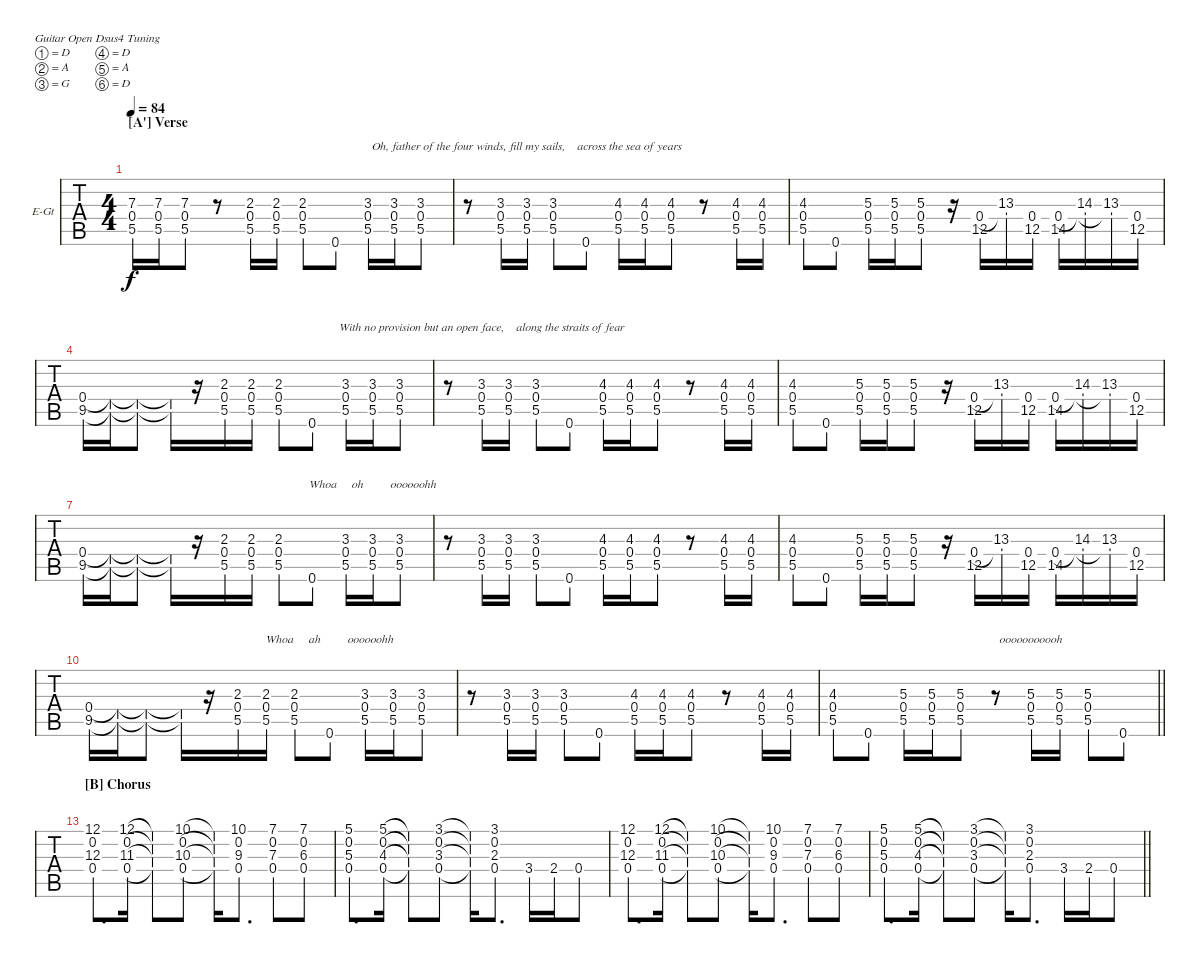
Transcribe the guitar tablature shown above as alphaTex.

\bracketExtendMode nobrackets
\firstSystemTrackNameOrientation horizontal
\otherSystemsTrackNameOrientation horizontal
\defaultBarNumberDisplay FirstOfSystem
\track ("Dadgad" "E-Gt") {instrument distortionguitar}
\staff {tabs}
\tuning (D4 A3 G3 D3 A2 D2)
\ts (4 4)
\section ("A'" "Verse")
\tempo 84
\clef g2
\ks d
(7.3 0.4 5.5).16{lyrics (0 "") lyrics (1 "") lyrics (2 "") lyrics (3 "") lyrics (4 "") dy f} (7.3 0.4 5.5).16{lyrics (0 "") lyrics (1 "") lyrics (2 "") lyrics (3 "") lyrics (4 "")} (7.3 0.4 5.5).8{lyrics (0 "") lyrics (1 "") lyrics (2 "") lyrics (3 "") lyrics (4 "")} r.8 (2.3 0.4 5.5).16{lyrics (0 "") lyrics (1 "") lyrics (2 "") lyrics (3 "") lyrics (4 "")} (2.3 0.4 5.5).16{lyrics (0 "") lyrics (1 "") lyrics (2 "") lyrics (3 "") lyrics (4 "")} (2.3 0.4 5.5).8{lyrics (0 "") lyrics (1 "") lyrics (2 "") lyrics (3 "") lyrics (4 "")} 0.6.8{lyrics (0 "") lyrics (1 "") lyrics (2 "") lyrics (3 "") lyrics (4 "")} (3.3 0.4 5.5).16{lyrics (0 "") lyrics (1 "") lyrics (2 "") lyrics (3 "") lyrics (4 "")} (3.3 0.4 5.5).16{lyrics (0 "") lyrics (1 "") lyrics (2 "") lyrics (3 "") lyrics (4 "")} (3.3 0.4 5.5).8{lyrics (0 "") lyrics (1 "") lyrics (2 "") lyrics (3 "") lyrics (4 "")} |
r.8 (3.3 0.4 5.5).16{lyrics (0 "") lyrics (1 "") lyrics (2 "") lyrics (3 "") lyrics (4 "")} (3.3 0.4 5.5).16{lyrics (0 "") lyrics (1 "") lyrics (2 "Oh, father of the four winds, fill my sails,    across the sea of years") lyrics (3 "") lyrics (4 "")} (3.3 0.4 5.5).8{lyrics (0 "") lyrics (1 "") lyrics (2 "") lyrics (3 "") lyrics (4 "")} 0.6.8{lyrics (0 "") lyrics (1 "") lyrics (2 "") lyrics (3 "") lyrics (4 "")} (4.3 0.4 5.5).16{lyrics (0 "") lyrics (1 "") lyrics (2 "") lyrics (3 "") lyrics (4 "")} (4.3 0.4 5.5).16{lyrics (0 "") lyrics (1 "") lyrics (2 "") lyrics (3 "") lyrics (4 "")} (4.3 0.4 5.5).8{lyrics (0 "") lyrics (1 "") lyrics (2 "") lyrics (3 "") lyrics (4 "")} r.8 (4.3 0.4 5.5).16{lyrics (0 "") lyrics (1 "") lyrics (2 "") lyrics (3 "") lyrics (4 "")} (4.3 0.4 5.5).16{lyrics (0 "") lyrics (1 "") lyrics (2 "") lyrics (3 "") lyrics (4 "")} |
(4.3 0.4 5.5).8{lyrics (0 "") lyrics (1 "") lyrics (2 "") lyrics (3 "") lyrics (4 "")} 0.6.8{lyrics (0 "") lyrics (1 "") lyrics (2 "") lyrics (3 "") lyrics (4 "")} (5.3 0.4 5.5).16{lyrics (0 "") lyrics (1 "") lyrics (2 "") lyrics (3 "") lyrics (4 "")} (5.3 0.4 5.5).16{lyrics (0 "") lyrics (1 "") lyrics (2 "") lyrics (3 "") lyrics (4 "")} (5.3 0.4 5.5).8{lyrics (0 "") lyrics (1 "") lyrics (2 "") lyrics (3 "") lyrics (4 "")} r.16 (12.5 0.4).16{lyrics (0 "") lyrics (1 "") lyrics (2 "") lyrics (3 "") lyrics (4 "")} (13.3 0.4{t}).16{lyrics (0 "") lyrics (1 "") lyrics (2 "") lyrics (3 "") lyrics (4 "")} (12.5 0.4).16{lyrics (0 "") lyrics (1 "") lyrics (2 "") lyrics (3 "") lyrics (4 "")} (14.5 0.4).16{lyrics (0 "") lyrics (1 "") lyrics (2 "") lyrics (3 "") lyrics (4 "")} (14.3 0.4{t}).16{lyrics (0 "") lyrics (1 "") lyrics (2 "") lyrics (3 "") lyrics (4 "")} (13.3 0.4{t}).16{lyrics (0 "") lyrics (1 "") lyrics (2 "") lyrics (3 "") lyrics (4 "")} (12.5 0.4).16{lyrics (0 "") lyrics (1 "") lyrics (2 "") lyrics (3 "") lyrics (4 "")} |
(9.5 0.4).16{lyrics (0 "") lyrics (1 "") lyrics (2 "") lyrics (3 "") lyrics (4 "")} (9.5{t} 0.4{t}).16{lyrics (0 "") lyrics (1 "") lyrics (2 "") lyrics (3 "") lyrics (4 "")} (9.5{t} 0.4{t}).8{lyrics (0 "") lyrics (1 "") lyrics (2 "") lyrics (3 "") lyrics (4 "")} (9.5{t} 0.4{t}).16{lyrics (0 "") lyrics (1 "") lyrics (2 "") lyrics (3 "") lyrics (4 "")} r.16 (2.3 0.4 5.5).16{lyrics (0 "") lyrics (1 "") lyrics (2 "") lyrics (3 "") lyrics (4 "")} (2.3 0.4 5.5).16{lyrics (0 "") lyrics (1 "") lyrics (2 "") lyrics (3 "") lyrics (4 "")} (2.3 0.4 5.5).8{lyrics (0 "") lyrics (1 "") lyrics (2 "") lyrics (3 "") lyrics (4 "")} 0.6.8{lyrics (0 "") lyrics (1 "") lyrics (2 "") lyrics (3 "") lyrics (4 "")} (3.3 0.4 5.5).16{lyrics (0 "") lyrics (1 "") lyrics (2 "") lyrics (3 "") lyrics (4 "")} (3.3 0.4 5.5).16{lyrics (0 "") lyrics (1 "") lyrics (2 "") lyrics (3 "") lyrics (4 "")} (3.3 0.4 5.5).8{lyrics (0 "") lyrics (1 "") lyrics (2 "") lyrics (3 "") lyrics (4 "")} |
r.8 (3.3 0.4 5.5).16{lyrics (0 "") lyrics (1 "") lyrics (2 "With no provision but an open face,    along the straits of fear") lyrics (3 "") lyrics (4 "")} (3.3 0.4 5.5).16{lyrics (0 "") lyrics (1 "") lyrics (2 "") lyrics (3 "") lyrics (4 "")} (3.3 0.4 5.5).8{lyrics (0 "") lyrics (1 "") lyrics (2 "") lyrics (3 "") lyrics (4 "")} 0.6.8{lyrics (0 "") lyrics (1 "") lyrics (2 "") lyrics (3 "") lyrics (4 "")} (4.3 0.4 5.5).16{lyrics (0 "") lyrics (1 "") lyrics (2 "") lyrics (3 "") lyrics (4 "")} (4.3 0.4 5.5).16{lyrics (0 "") lyrics (1 "") lyrics (2 "") lyrics (3 "") lyrics (4 "")} (4.3 0.4 5.5).8{lyrics (0 "") lyrics (1 "") lyrics (2 "") lyrics (3 "") lyrics (4 "")} r.8 (4.3 0.4 5.5).16{lyrics (0 "") lyrics (1 "") lyrics (2 "") lyrics (3 "") lyrics (4 "")} (4.3 0.4 5.5).16{lyrics (0 "") lyrics (1 "") lyrics (2 "") lyrics (3 "") lyrics (4 "")} |
(4.3 0.4 5.5).8{lyrics (0 "") lyrics (1 "") lyrics (2 "") lyrics (3 "") lyrics (4 "")} 0.6.8{lyrics (0 "") lyrics (1 "") lyrics (2 "") lyrics (3 "") lyrics (4 "")} (5.3 0.4 5.5).16{lyrics (0 "") lyrics (1 "") lyrics (2 "") lyrics (3 "") lyrics (4 "")} (5.3 0.4 5.5).16{lyrics (0 "") lyrics (1 "") lyrics (2 "") lyrics (3 "") lyrics (4 "")} (5.3 0.4 5.5).8{lyrics (0 "") lyrics (1 "") lyrics (2 "") lyrics (3 "") lyrics (4 "")} r.16 (12.5 0.4).16{lyrics (0 "") lyrics (1 "") lyrics (2 "") lyrics (3 "") lyrics (4 "")} (13.3 0.4{t}).16{lyrics (0 "") lyrics (1 "") lyrics (2 "") lyrics (3 "") lyrics (4 "")} (12.5 0.4).16{lyrics (0 "") lyrics (1 "") lyrics (2 "") lyrics (3 "") lyrics (4 "")} (14.5 0.4).16{lyrics (0 "") lyrics (1 "") lyrics (2 "") lyrics (3 "") lyrics (4 "")} (14.3 0.4{t}).16{lyrics (0 "") lyrics (1 "") lyrics (2 "") lyrics (3 "") lyrics (4 "")} (13.3 0.4{t}).16{lyrics (0 "") lyrics (1 "") lyrics (2 "") lyrics (3 "") lyrics (4 "")} (12.5 0.4).16{lyrics (0 "") lyrics (1 "") lyrics (2 "") lyrics (3 "") lyrics (4 "")} |
(9.5 0.4).16{lyrics (0 "") lyrics (1 "") lyrics (2 "") lyrics (3 "") lyrics (4 "")} (9.5{t} 0.4{t}).16{lyrics (0 "") lyrics (1 "") lyrics (2 "") lyrics (3 "") lyrics (4 "")} (9.5{t} 0.4{t}).8{lyrics (0 "") lyrics (1 "") lyrics (2 "") lyrics (3 "") lyrics (4 "")} (9.5{t} 0.4{t}).16{lyrics (0 "") lyrics (1 "") lyrics (2 "") lyrics (3 "") lyrics (4 "")} r.16 (2.3 0.4 5.5).16{lyrics (0 "") lyrics (1 "") lyrics (2 "") lyrics (3 "") lyrics (4 "")} (2.3 0.4 5.5).16{lyrics (0 "") lyrics (1 "") lyrics (2 "") lyrics (3 "") lyrics (4 "")} (2.3 0.4 5.5).8{lyrics (0 "") lyrics (1 "") lyrics (2 "") lyrics (3 "") lyrics (4 "")} 0.6.8{lyrics (0 "") lyrics (1 "") lyrics (2 "") lyrics (3 "") lyrics (4 "")} (3.3 0.4 5.5).16{lyrics (0 "") lyrics (1 "") lyrics (2 "") lyrics (3 "") lyrics (4 "")} (3.3 0.4 5.5).16{lyrics (0 "") lyrics (1 "") lyrics (2 "Whoa     oh         oooooohh") lyrics (3 "") lyrics (4 "")} (3.3 0.4 5.5).8{lyrics (0 "") lyrics (1 "") lyrics (2 "") lyrics (3 "") lyrics (4 "")} |
r.8 (3.3 0.4 5.5).16{lyrics (0 "") lyrics (1 "") lyrics (2 "") lyrics (3 "") lyrics (4 "")} (3.3 0.4 5.5).16{lyrics (0 "") lyrics (1 "") lyrics (2 "") lyrics (3 "") lyrics (4 "")} (3.3 0.4 5.5).8{lyrics (0 "") lyrics (1 "") lyrics (2 "") lyrics (3 "") lyrics (4 "")} 0.6.8{lyrics (0 "") lyrics (1 "") lyrics (2 "") lyrics (3 "") lyrics (4 "")} (4.3 0.4 5.5).16{lyrics (0 "") lyrics (1 "") lyrics (2 "") lyrics (3 "") lyrics (4 "")} (4.3 0.4 5.5).16{lyrics (0 "") lyrics (1 "") lyrics (2 "") lyrics (3 "") lyrics (4 "")} (4.3 0.4 5.5).8{lyrics (0 "") lyrics (1 "") lyrics (2 "") lyrics (3 "") lyrics (4 "")} r.8 (4.3 0.4 5.5).16{lyrics (0 "") lyrics (1 "") lyrics (2 "") lyrics (3 "") lyrics (4 "")} (4.3 0.4 5.5).16{lyrics (0 "") lyrics (1 "") lyrics (2 "") lyrics (3 "") lyrics (4 "")} |
(4.3 0.4 5.5).8{lyrics (0 "") lyrics (1 "") lyrics (2 "") lyrics (3 "") lyrics (4 "")} 0.6.8{lyrics (0 "") lyrics (1 "") lyrics (2 "") lyrics (3 "") lyrics (4 "")} (5.3 0.4 5.5).16{lyrics (0 "") lyrics (1 "") lyrics (2 "") lyrics (3 "") lyrics (4 "")} (5.3 0.4 5.5).16{lyrics (0 "") lyrics (1 "") lyrics (2 "") lyrics (3 "") lyrics (4 "")} (5.3 0.4 5.5).8{lyrics (0 "") lyrics (1 "") lyrics (2 "") lyrics (3 "") lyrics (4 "")} r.16 (12.5 0.4).16{lyrics (0 "") lyrics (1 "") lyrics (2 "") lyrics (3 "") lyrics (4 "")} (13.3 0.4{t}).16{lyrics (0 "") lyrics (1 "") lyrics (2 "") lyrics (3 "") lyrics (4 "")} (12.5 0.4).16{lyrics (0 "") lyrics (1 "") lyrics (2 "") lyrics (3 "") lyrics (4 "")} (14.5 0.4).16{lyrics (0 "") lyrics (1 "") lyrics (2 "") lyrics (3 "") lyrics (4 "")} (14.3 0.4{t}).16{lyrics (0 "") lyrics (1 "") lyrics (2 "") lyrics (3 "") lyrics (4 "")} (13.3 0.4{t}).16{lyrics (0 "") lyrics (1 "") lyrics (2 "") lyrics (3 "") lyrics (4 "")} (12.5 0.4).16{lyrics (0 "") lyrics (1 "") lyrics (2 "") lyrics (3 "") lyrics (4 "")} |
(9.5 0.4).16{lyrics (0 "") lyrics (1 "") lyrics (2 "") lyrics (3 "") lyrics (4 "")} (9.5{t} 0.4{t}).16{lyrics (0 "") lyrics (1 "") lyrics (2 "") lyrics (3 "") lyrics (4 "")} (9.5{t} 0.4{t}).8{lyrics (0 "") lyrics (1 "") lyrics (2 "") lyrics (3 "") lyrics (4 "")} (9.5{t} 0.4{t}).16{lyrics (0 "") lyrics (1 "") lyrics (2 "") lyrics (3 "") lyrics (4 "")} r.16 (2.3 0.4 5.5).16{lyrics (0 "") lyrics (1 "") lyrics (2 "") lyrics (3 "") lyrics (4 "")} (2.3 0.4 5.5).16{lyrics (0 "") lyrics (1 "") lyrics (2 "") lyrics (3 "") lyrics (4 "")} (2.3 0.4 5.5).8{lyrics (0 "") lyrics (1 "") lyrics (2 "") lyrics (3 "") lyrics (4 "")} 0.6.8{lyrics (0 "") lyrics (1 "") lyrics (2 "Whoa     ah         oooooohh") lyrics (3 "") lyrics (4 "")} (3.3 0.4 5.5).16{lyrics (0 "") lyrics (1 "") lyrics (2 "") lyrics (3 "") lyrics (4 "")} (3.3 0.4 5.5).16{lyrics (0 "") lyrics (1 "") lyrics (2 "") lyrics (3 "") lyrics (4 "")} (3.3 0.4 5.5).8{lyrics (0 "") lyrics (1 "") lyrics (2 "") lyrics (3 "") lyrics (4 "")} |
r.8 (3.3 0.4 5.5).16{lyrics (0 "") lyrics (1 "") lyrics (2 "") lyrics (3 "") lyrics (4 "")} (3.3 0.4 5.5).16{lyrics (0 "") lyrics (1 "") lyrics (2 "") lyrics (3 "") lyrics (4 "")} (3.3 0.4 5.5).8{lyrics (0 "") lyrics (1 "") lyrics (2 "") lyrics (3 "") lyrics (4 "")} 0.6.8{lyrics (0 "") lyrics (1 "") lyrics (2 "") lyrics (3 "") lyrics (4 "")} (4.3 0.4 5.5).16{lyrics (0 "") lyrics (1 "") lyrics (2 "") lyrics (3 "") lyrics (4 "")} (4.3 0.4 5.5).16{lyrics (0 "") lyrics (1 "") lyrics (2 "") lyrics (3 "") lyrics (4 "")} (4.3 0.4 5.5).8{lyrics (0 "") lyrics (1 "") lyrics (2 "") lyrics (3 "") lyrics (4 "")} r.8 (4.3 0.4 5.5).16{lyrics (0 "") lyrics (1 "") lyrics (2 "") lyrics (3 "") lyrics (4 "")} (4.3 0.4 5.5).16{lyrics (0 "") lyrics (1 "") lyrics (2 "") lyrics (3 "") lyrics (4 "")} |
\barLineRight lightlight
(4.3 0.4 5.5).8{lyrics (0 "") lyrics (1 "") lyrics (2 "") lyrics (3 "") lyrics (4 "")} 0.6.8{lyrics (0 "") lyrics (1 "") lyrics (2 "") lyrics (3 "") lyrics (4 "")} (5.3 0.4 5.5).16{lyrics (0 "") lyrics (1 "") lyrics (2 "") lyrics (3 "") lyrics (4 "")} (5.3 0.4 5.5).16{lyrics (0 "") lyrics (1 "") lyrics (2 "") lyrics (3 "") lyrics (4 "")} (5.3 0.4 5.5).8{lyrics (0 "") lyrics (1 "") lyrics (2 "") lyrics (3 "") lyrics (4 "")} r.8 (5.3 0.4 5.5).16{lyrics (0 "") lyrics (1 "") lyrics (2 "ooooooooooh") lyrics (3 "") lyrics (4 "")} (5.3 0.4 5.5).16{lyrics (0 "") lyrics (1 "") lyrics (2 "") lyrics (3 "") lyrics (4 "")} (5.3 0.4 5.5).8{lyrics (0 "") lyrics (1 "") lyrics (2 "") lyrics (3 "") lyrics (4 "")} 0.6.8{lyrics (0 "") lyrics (1 "") lyrics (2 "") lyrics (3 "") lyrics (4 "")} |
\section ("B" "Chorus")
(12.1 0.2 12.3 0.4).8{d lyrics (0 "") lyrics (1 "") lyrics (2 "") lyrics (3 "") lyrics (4 "")} (12.1 0.2 11.3 0.4).16{lyrics (0 "") lyrics (1 "") lyrics (2 "") lyrics (3 "") lyrics (4 "")} (12.1{t} 0.2{t} 11.3{t} 0.4{t}).8{lyrics (0 "") lyrics (1 "") lyrics (2 "") lyrics (3 "") lyrics (4 "")} (10.1 0.2 10.3 0.4).8{lyrics (0 "") lyrics (1 "") lyrics (2 "") lyrics (3 "") lyrics (4 "")} (10.1{t} 0.2{t} 10.3{t} 0.4{t}).16{lyrics (0 "") lyrics (1 "") lyrics (2 "") lyrics (3 "") lyrics (4 "")} (10.1 0.2 9.3 0.4).8{d lyrics (0 "") lyrics (1 "") lyrics (2 "") lyrics (3 "") lyrics (4 "")} (7.1 0.2 7.3 0.4).8{lyrics (0 "") lyrics (1 "") lyrics (2 "") lyrics (3 "") lyrics (4 "")} (7.1 0.2 6.3 0.4).8{lyrics (0 "") lyrics (1 "") lyrics (2 "") lyrics (3 "") lyrics (4 "")} |
(5.1 0.2 5.3 0.4).8{d lyrics (0 "") lyrics (1 "") lyrics (2 "") lyrics (3 "") lyrics (4 "")} (5.1 0.2 4.3 0.4).16{lyrics (0 "") lyrics (1 "") lyrics (2 "") lyrics (3 "") lyrics (4 "")} (5.1{t} 0.2{t} 4.3{t} 0.4{t}).8{lyrics (0 "") lyrics (1 "") lyrics (2 "") lyrics (3 "") lyrics (4 "")} (3.1 0.2 3.3 0.4).8{lyrics (0 "") lyrics (1 "") lyrics (2 "") lyrics (3 "") lyrics (4 "")} (3.1{t} 0.2{t} 3.3{t} 0.4{t}).16{lyrics (0 "") lyrics (1 "") lyrics (2 "") lyrics (3 "") lyrics (4 "")} (3.1 0.2 2.3 0.4).8{d lyrics (0 "") lyrics (1 "") lyrics (2 "") lyrics (3 "") lyrics (4 "")} 3.4.16{lyrics (0 "") lyrics (1 "") lyrics (2 "") lyrics (3 "") lyrics (4 "")} 2.4.16{lyrics (0 "") lyrics (1 "") lyrics (2 "") lyrics (3 "") lyrics (4 "")} 0.4.8{lyrics (0 "") lyrics (1 "") lyrics (2 "") lyrics (3 "") lyrics (4 "")} |
(12.1 0.2 12.3 0.4).8{d lyrics (0 "") lyrics (1 "") lyrics (2 "") lyrics (3 "") lyrics (4 "")} (12.1 0.2 11.3 0.4).16{lyrics (0 "") lyrics (1 "") lyrics (2 "") lyrics (3 "") lyrics (4 "")} (12.1{t} 0.2{t} 11.3{t} 0.4{t}).8{lyrics (0 "") lyrics (1 "") lyrics (2 "") lyrics (3 "") lyrics (4 "")} (10.1 0.2 10.3 0.4).8{lyrics (0 "") lyrics (1 "") lyrics (2 "") lyrics (3 "") lyrics (4 "")} (10.1{t} 0.2{t} 10.3{t} 0.4{t}).16{lyrics (0 "") lyrics (1 "") lyrics (2 "") lyrics (3 "") lyrics (4 "")} (10.1 0.2 9.3 0.4).8{d lyrics (0 "") lyrics (1 "") lyrics (2 "") lyrics (3 "") lyrics (4 "")} (7.1 0.2 7.3 0.4).8{lyrics (0 "") lyrics (1 "") lyrics (2 "") lyrics (3 "") lyrics (4 "")} (7.1 0.2 6.3 0.4).8{lyrics (0 "") lyrics (1 "") lyrics (2 "") lyrics (3 "") lyrics (4 "")} |
\barLineRight lightlight
(5.1 0.2 5.3 0.4).8{d lyrics (0 "") lyrics (1 "") lyrics (2 "") lyrics (3 "") lyrics (4 "")} (5.1 0.2 4.3 0.4).16{lyrics (0 "") lyrics (1 "") lyrics (2 "") lyrics (3 "") lyrics (4 "")} (5.1{t} 0.2{t} 4.3{t} 0.4{t}).8{lyrics (0 "") lyrics (1 "") lyrics (2 "") lyrics (3 "") lyrics (4 "")} (3.1 0.2 3.3 0.4).8{lyrics (0 "") lyrics (1 "") lyrics (2 "") lyrics (3 "") lyrics (4 "")} (3.1{t} 0.2{t} 3.3{t} 0.4{t}).16{lyrics (0 "") lyrics (1 "") lyrics (2 "") lyrics (3 "") lyrics (4 "")} (3.1 0.2 2.3 0.4).8{d lyrics (0 "") lyrics (1 "") lyrics (2 "") lyrics (3 "") lyrics (4 "")} 3.4.16{lyrics (0 "") lyrics (1 "") lyrics (2 "") lyrics (3 "") lyrics (4 "")} 2.4.16{lyrics (0 "") lyrics (1 "") lyrics (2 "") lyrics (3 "") lyrics (4 "")} 0.4.8{lyrics (0 "") lyrics (1 "") lyrics (2 "") lyrics (3 "") lyrics (4 "")}
